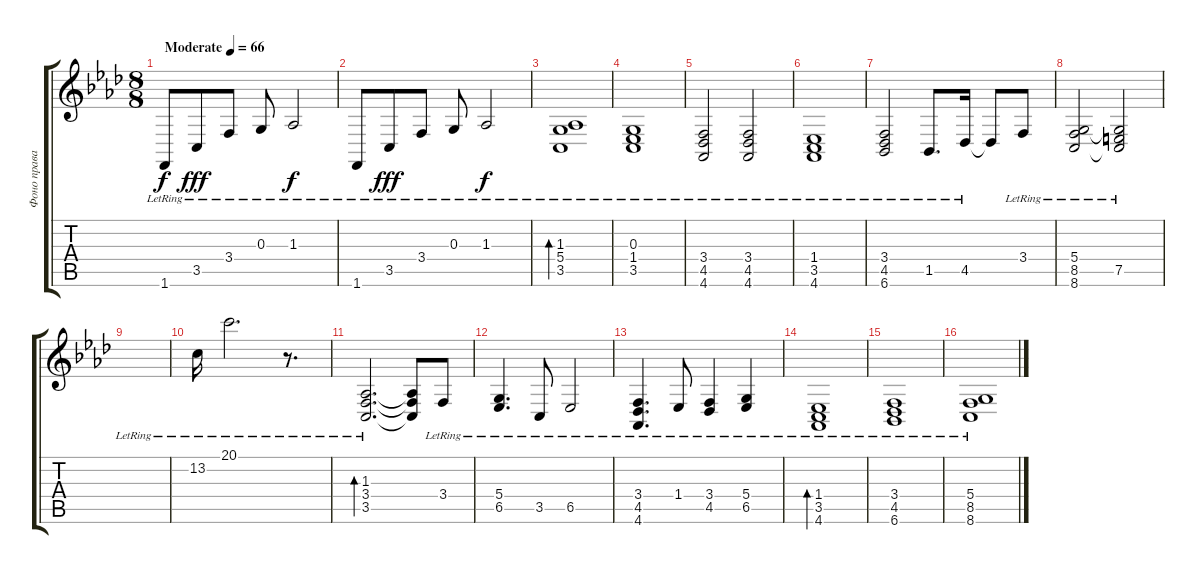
\track ("Фоно правая рука" "Фоно права") {instrument acousticgrandpiano}
\staff {score tabs}
\tuning (E4 B3 G3 D3 A2 E2) {hide}
\ts (8 8)
\tempo (66 "Moderate")
\clef g2
\ks fminor
1.6{lr}.8{dy f instrument acousticgrandpiano beam Up} 3.5{lr}.8{dy fff beam Up} 3.4{lr}.8 0.3{lr}.8 1.3{lr}.2{dy f} |
1.6{lr}.8{beam Up} 3.5{lr}.8{dy fff beam Up} 3.4{lr}.8 0.3{lr}.8 1.3{lr}.2{dy f} |
(1.3{lr} 5.4{lr} 3.5{lr}).1{bd 240} |
(0.3{lr} 1.4{lr} 3.5{lr}).1 |
(3.4{lr} 4.5{lr} 4.6{lr}).2 (3.4{lr} 4.5{lr} 4.6{lr}).2 |
(1.4{lr} 3.5{lr} 4.6{lr}).1 |
(3.4{lr} 4.5{lr} 6.6{lr}).2 1.5{lr}.8{d beam merge} 4.5{lr}.16 4.5{t}.8 3.4{lr}.8 |
(5.4{lr} 8.5{lr} 8.6{lr}).2 (5.4{t} 7.5{lr} 8.6{t}).2 |
|
13.2{lr}.16 20.1{lr}.2{d} r.8{d} |
(1.3{lr} 3.4{lr} 3.5{lr}).2{d bd 240} (1.3{t} 3.4{t} 3.5{t}).8{beam merge} 3.4{lr}.8 |
(5.4{lr} 6.5{lr}).4{d} 3.5{lr}.8 6.5{lr}.2 |
(3.4{lr} 4.5{lr} 4.6{lr}).4{d} 1.4{lr}.8 (3.4{lr} 4.5{lr}).4 (5.4{lr} 6.5{lr}).4 |
(1.4{lr} 3.5{lr} 4.6{lr}).1{bd 120} |
(3.4{lr} 4.5{lr} 6.6{lr}).1 |
(5.4{lr} 8.5{lr} 8.6{lr}).1
